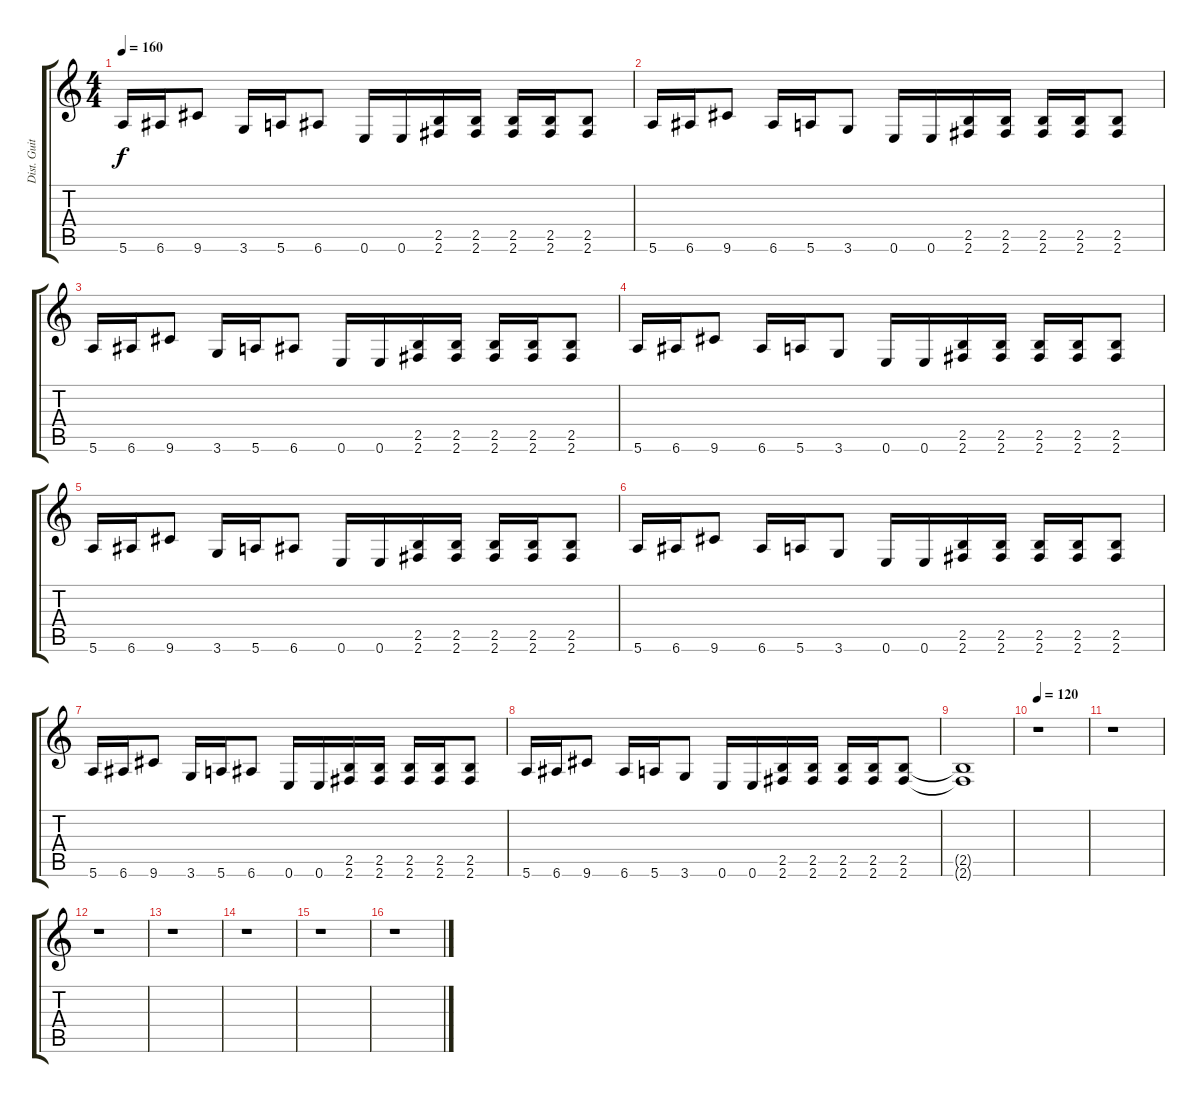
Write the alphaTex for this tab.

\track ("Dist. Guitar2" "Dist. Guit") {instrument distortionguitar}
\staff {score tabs}
\tuning (E4 B3 G3 D3 A2 E2) {hide}
\ts (4 4)
\tempo 160
\tempo 180
\tempo 160
\clef g2
\ks c
5.6.16{dy f instrument distortionguitar} 6.6.16 9.6.8 3.6.16 5.6.16 6.6.8 0.6.16 0.6.16 (2.5 2.6).16 (2.5 2.6).16 (2.5 2.6).16 (2.5 2.6).16 (2.5 2.6).8 |
5.6.16 6.6.16 9.6.8 6.6.16 5.6.16 3.6.8 0.6.16 0.6.16 (2.5 2.6).16 (2.5 2.6).16 (2.5 2.6).16 (2.5 2.6).16 (2.5 2.6).8 |
5.6.16 6.6.16 9.6.8 3.6.16 5.6.16 6.6.8 0.6.16 0.6.16 (2.5 2.6).16 (2.5 2.6).16 (2.5 2.6).16 (2.5 2.6).16 (2.5 2.6).8 |
5.6.16 6.6.16 9.6.8 6.6.16 5.6.16 3.6.8 0.6.16 0.6.16 (2.5 2.6).16 (2.5 2.6).16 (2.5 2.6).16 (2.5 2.6).16 (2.5 2.6).8 |
5.6.16 6.6.16 9.6.8 3.6.16 5.6.16 6.6.8 0.6.16 0.6.16 (2.5 2.6).16 (2.5 2.6).16 (2.5 2.6).16 (2.5 2.6).16 (2.5 2.6).8 |
5.6.16 6.6.16 9.6.8 6.6.16 5.6.16 3.6.8 0.6.16 0.6.16 (2.5 2.6).16 (2.5 2.6).16 (2.5 2.6).16 (2.5 2.6).16 (2.5 2.6).8 |
5.6.16 6.6.16 9.6.8 3.6.16 5.6.16 6.6.8 0.6.16 0.6.16 (2.5 2.6).16 (2.5 2.6).16 (2.5 2.6).16 (2.5 2.6).16 (2.5 2.6).8 |
5.6.16 6.6.16 9.6.8 6.6.16 5.6.16 3.6.8 0.6.16 0.6.16 (2.5 2.6).16 (2.5 2.6).16 (2.5 2.6).16 (2.5 2.6).16 (2.5 2.6).8{volume 0} |
(2.5{t} 2.6{t}).1 |
\tempo 120
r.1 |
r.1 |
r.1 |
r.1 |
r.1 |
r.1 |
r.1
